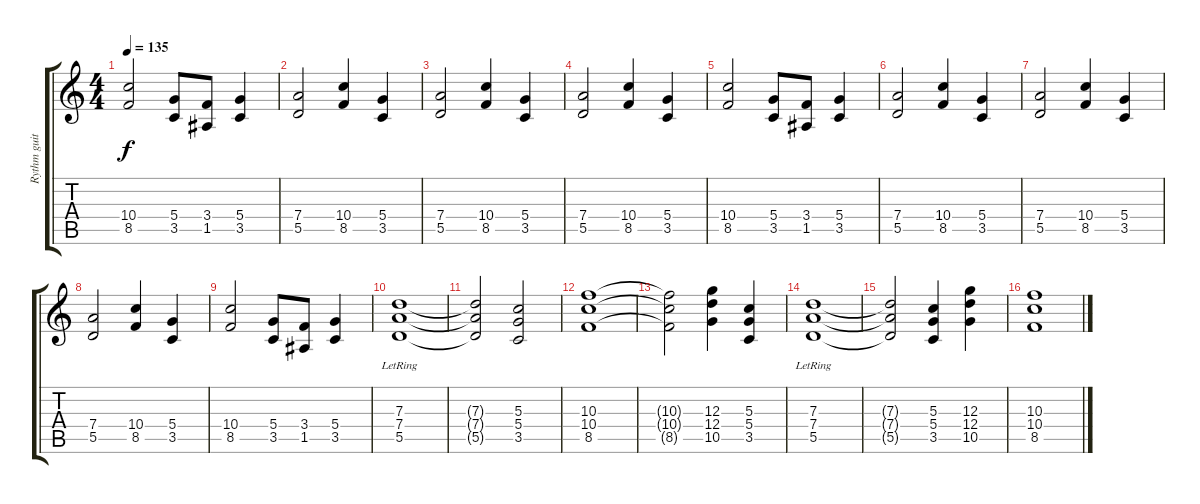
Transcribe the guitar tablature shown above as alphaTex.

\track ("Rythm guitar" "Rythm guit") {instrument distortionguitar}
\staff {score tabs}
\tuning (E4 B3 G3 D3 A2 E2) {hide}
\ts (4 4)
\tempo 135
\clef g2
\ks c
(10.4 8.5).2{dy f} (5.4 3.5).8 (3.4 1.5).8 (5.4 3.5).4 |
(7.4 5.5).2 (10.4 8.5).4 (5.4 3.5).4 |
(7.4 5.5).2 (10.4 8.5).4 (5.4 3.5).4 |
(7.4 5.5).2 (10.4 8.5).4 (5.4 3.5).4 |
(10.4 8.5).2 (5.4 3.5).8 (3.4 1.5).8 (5.4 3.5).4 |
(7.4 5.5).2 (10.4 8.5).4 (5.4 3.5).4 |
(7.4 5.5).2 (10.4 8.5).4 (5.4 3.5).4 |
(7.4 5.5).2 (10.4 8.5).4 (5.4 3.5).4 |
(10.4 8.5).2 (5.4 3.5).8 (3.4 1.5).8 (5.4 3.5).4 |
(7.3{lr} 7.4{lr} 5.5{lr}).1 |
(7.3{t} 7.4{t} 5.5{t}).2 (5.3 5.4 3.5).2 |
(10.3 10.4 8.5).1 |
(10.3{t} 10.4{t} 8.5{t}).2 (12.3 12.4 10.5).4 (5.3 5.4 3.5).4 |
(7.3{lr} 7.4{lr} 5.5{lr}).1 |
(7.3{t} 7.4{t} 5.5{t}).2 (5.3 5.4 3.5).4 (12.3 12.4 10.5).4 |
(10.3 10.4 8.5).1
